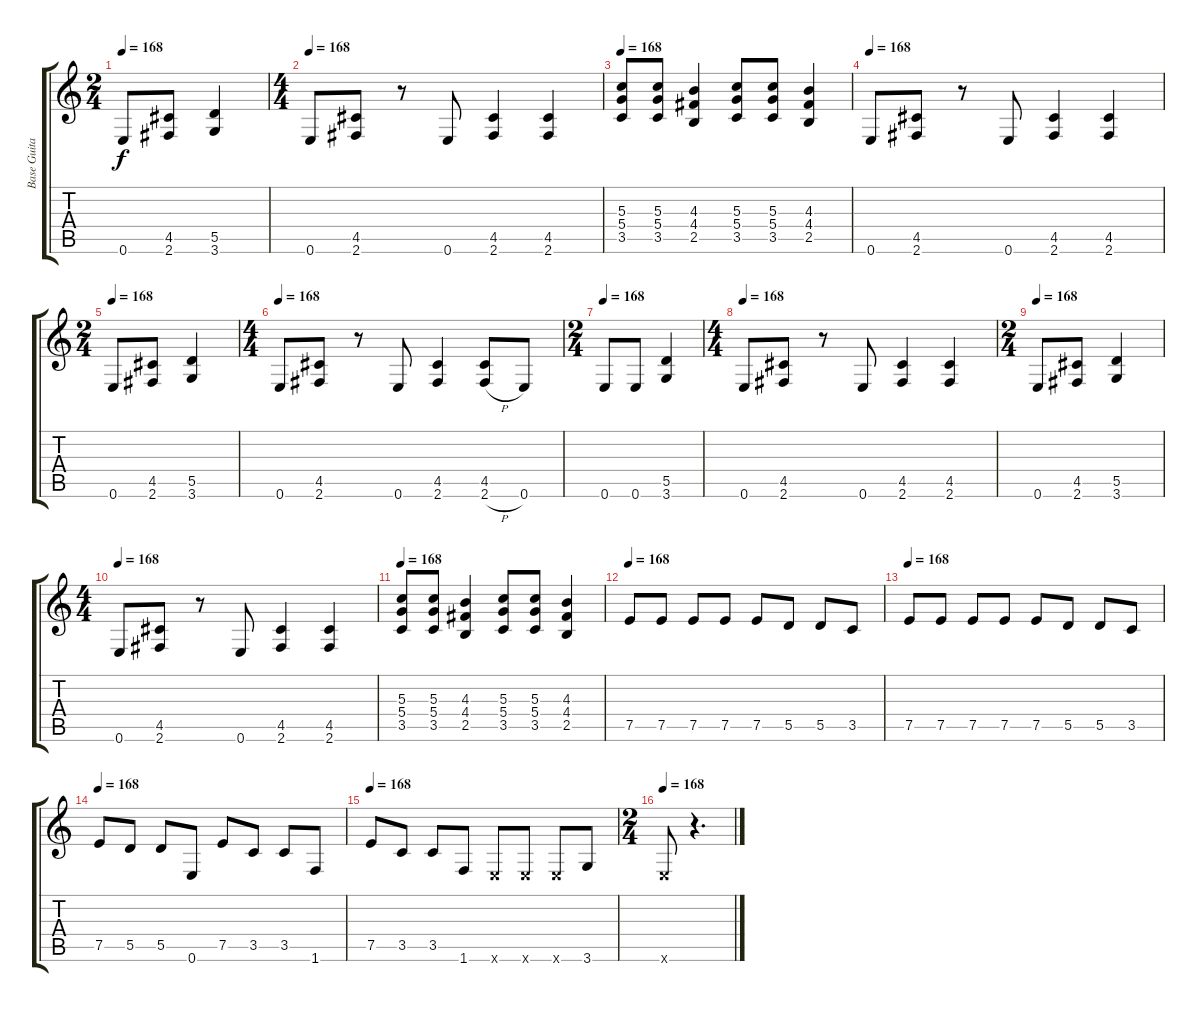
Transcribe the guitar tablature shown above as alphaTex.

\track ("Base Guitar" "Base Guita") {instrument distortionguitar}
\staff {score tabs}
\tuning (E4 B3 G3 D3 A2 E2) {hide}
\ts (2 4)
\tempo 168
\clef g2
\ks c
0.6.8{dy f} (4.5 2.6).8 (5.5 3.6).4 |
\ts (4 4)
\tempo 168
0.6.8 (4.5 2.6).8 r.8 0.6.8 (4.5 2.6).4 (4.5 2.6).4 |
\tempo 168
(5.3 5.4 3.5).8 (5.3 5.4 3.5).8 (4.3 4.4 2.5).4 (5.3 5.4 3.5).8 (5.3 5.4 3.5).8 (4.3 4.4 2.5).4 |
\tempo 168
0.6.8 (4.5 2.6).8 r.8 0.6.8 (4.5 2.6).4 (4.5 2.6).4 |
\ts (2 4)
\tempo 168
0.6.8 (4.5 2.6).8 (5.5 3.6).4 |
\ts (4 4)
\tempo 168
0.6.8 (4.5 2.6).8 r.8 0.6.8 (4.5 2.6).4 (4.5 2.6{h}).8 0.6.8 |
\ts (2 4)
\tempo 168
0.6.8 0.6.8 (5.5 3.6).4 |
\ts (4 4)
\tempo 168
0.6.8 (4.5 2.6).8 r.8 0.6.8 (4.5 2.6).4 (4.5 2.6).4 |
\ts (2 4)
\tempo 168
0.6.8 (4.5 2.6).8 (5.5 3.6).4 |
\ts (4 4)
\tempo 168
0.6.8 (4.5 2.6).8 r.8 0.6.8 (4.5 2.6).4 (4.5 2.6).4 |
\tempo 168
(5.3 5.4 3.5).8 (5.3 5.4 3.5).8 (4.3 4.4 2.5).4 (5.3 5.4 3.5).8 (5.3 5.4 3.5).8 (4.3 4.4 2.5).4 |
\tempo 168
7.5.8 7.5.8 7.5.8 7.5.8 7.5.8 5.5.8 5.5.8 3.5.8 |
\tempo 168
7.5.8 7.5.8 7.5.8 7.5.8 7.5.8 5.5.8 5.5.8 3.5.8 |
\tempo 168
7.5.8 5.5.8 5.5.8 0.6.8 7.5.8 3.5.8 3.5.8 1.6.8 |
\tempo 168
7.5.8 3.5.8 3.5.8 1.6.8 0.6{x}.8 0.6{x}.8 0.6{x}.8 3.6.8 |
\ts (2 4)
\tempo 168
0.6{x}.8 r.4{d}
